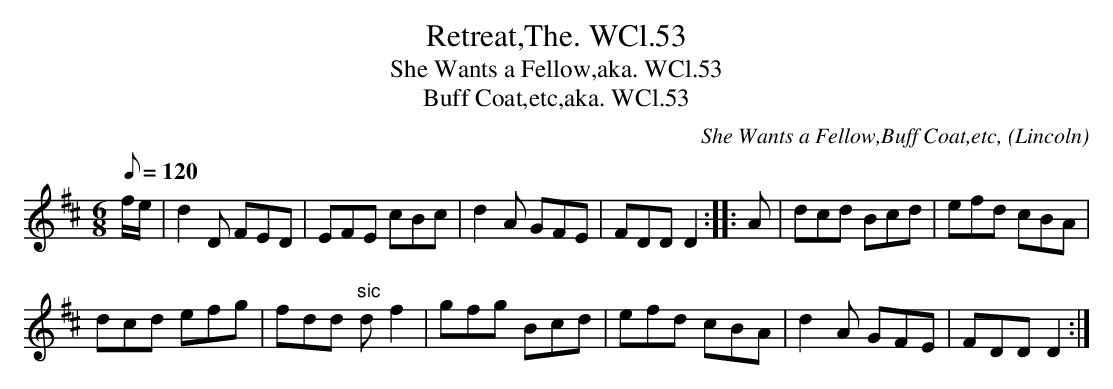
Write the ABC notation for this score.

X:1
T: Retreat,The. WCl.53
T: She Wants a Fellow,aka. WCl.53
T: Buff Coat,etc,aka. WCl.53
M: 6/8
L: 1/8
Q: 120
C: She Wants a Fellow,Buff Coat,etc,
O: Lincoln
K: D
f/e/ |\
d2D FED | EFE cBc | d2A GFE | FDD D2 :: A | dcd Bcd | efd cBA |
dcd efg | fdd"sic" df2 | gfg Bcd | efd cBA | d2A GFE | FDD D2 :|
